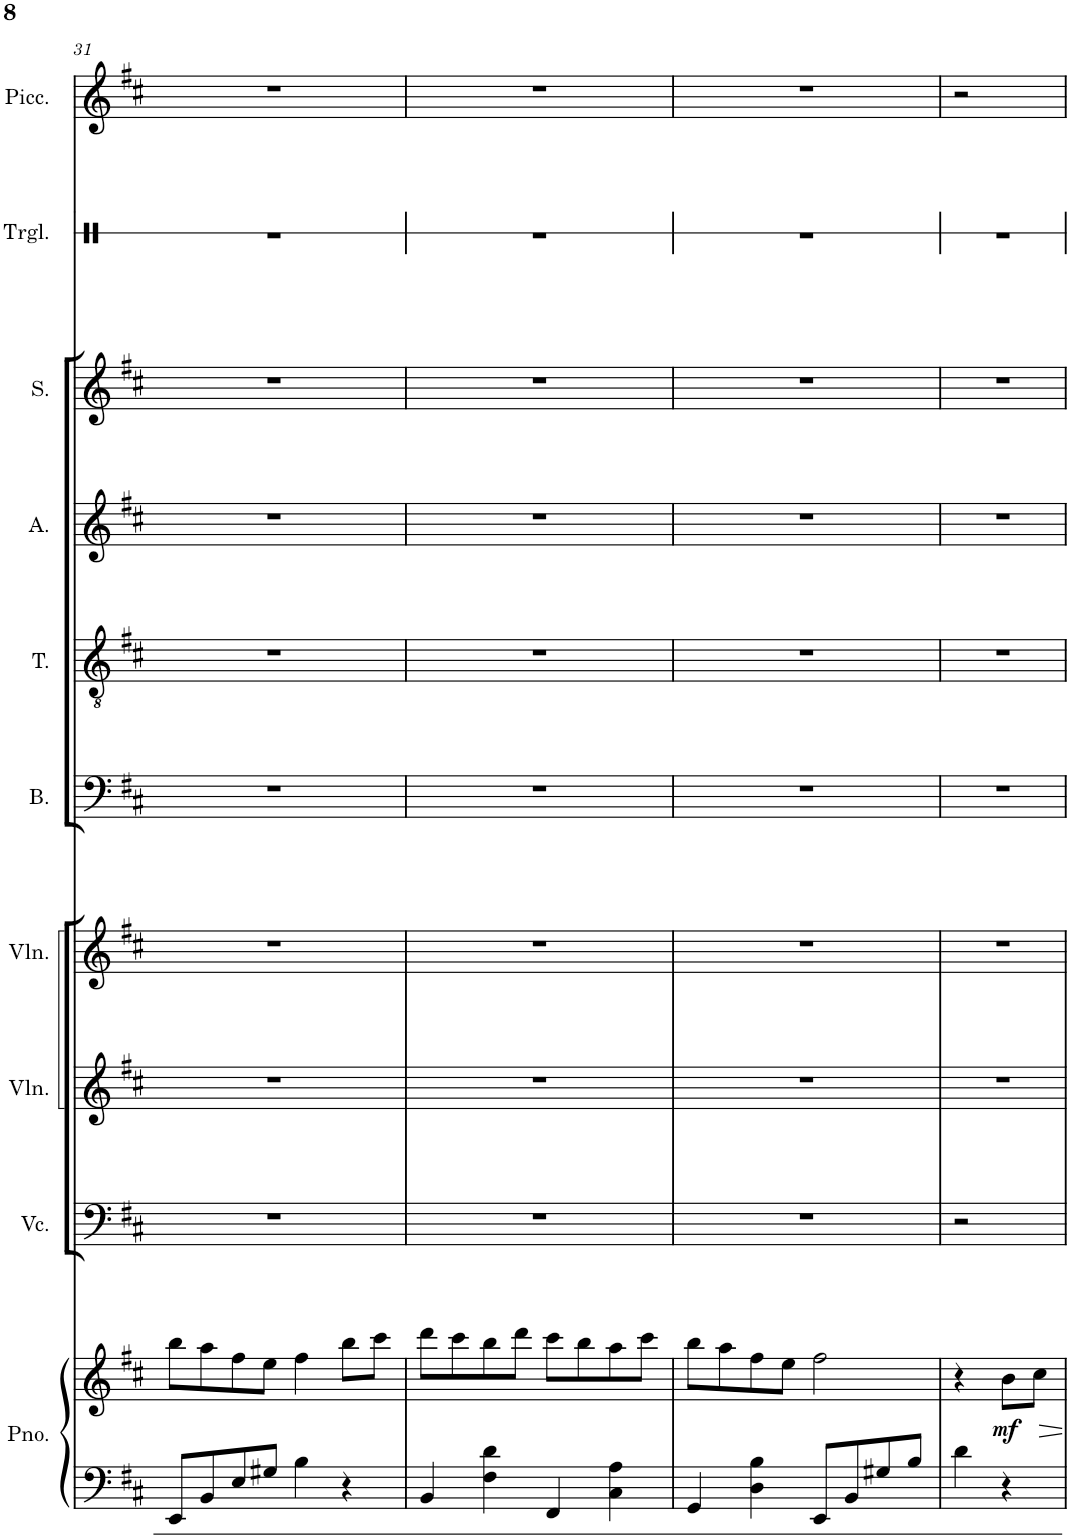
**kern	**kern	**dynam	**kern	**kern	**kern	**kern	**kern	**kern	**kern	**kern	**kern
*part10	*part10	*part10	*part9	*part8	*part7	*part6	*part5	*part4	*part3	*part2	*part1
*staff11	*staff10	*staff10/11	*staff9	*staff8	*staff7	*staff6	*staff5	*staff4	*staff3	*staff2	*staff1
*I"Piano	*	*	*I"Violoncello	*I"Violin	*I"Violin	*I"Bass	*I"Tenor	*I"Alto	*I"Soprano	*I"Triangle	*I"Piccolo
*I'Pno.	*	*	*I'Vc.	*I'Vln.	*I'Vln.	*I'B.	*I'T.	*I'A.	*I'S.	*I'Trgl.	*I'Picc.
!!LO:PB:g=z
*clefF4	*clefG2	*	*clefF4	*clefG2	*clefG2	*clefF4	*clefGv2	*clefG2	*clefG2	*clefX	*clefG2
*	*	*	*	*	*	*	*	*	*	*	*Trd-7c-12
*k[f#c#]	*k[f#c#]	*	*k[f#c#]	*k[f#c#]	*k[f#c#]	*k[f#c#]	*k[f#c#]	*k[f#c#]	*k[f#c#]	*k[]	*k[f#c#]
*M4/4	*M4/4	*	*M4/4	*M4/4	*M4/4	*M4/4	*M4/4	*M4/4	*M4/4	*M4/4	*M4/4
=31	=31	=31	=31	=31	=31	=31	=31	=31	=31	=31	=31
8EE/L	8bb\L	.	1r	1r	1r	1r	1r	1r	1r	1r	1r
8BB/	8aa\	.	.	.	.	.	.	.	.	.	.
8E/	8ff#\	.	.	.	.	.	.	.	.	.	.
8G#X/J	8ee\J	.	.	.	.	.	.	.	.	.	.
4B\	4ff#\	.	.	.	.	.	.	.	.	.	.
4r	8bb\L	.	.	.	.	.	.	.	.	.	.
.	8ccc#\J	.	.	.	.	.	.	.	.	.	.
=32	=32	=32	=32	=32	=32	=32	=32	=32	=32	=32	=32
4BB/	8ddd\L	.	1r	1r	1r	1r	1r	1r	1r	1r	1r
.	8ccc#\	.	.	.	.	.	.	.	.	.	.
4F#\ 4d\	8bb\	.	.	.	.	.	.	.	.	.	.
.	8ddd\J	.	.	.	.	.	.	.	.	.	.
4FF#/	8ccc#\L	.	.	.	.	.	.	.	.	.	.
.	8bb\	.	.	.	.	.	.	.	.	.	.
4C#\ 4A\	8aa\	.	.	.	.	.	.	.	.	.	.
.	8ccc#\J	.	.	.	.	.	.	.	.	.	.
=33	=33	=33	=33	=33	=33	=33	=33	=33	=33	=33	=33
4GG/	8bb\L	.	1r	1r	1r	1r	1r	1r	1r	1r	1r
.	8aa\	.	.	.	.	.	.	.	.	.	.
4D\ 4B\	8ff#\	.	.	.	.	.	.	.	.	.	.
.	8ee\J	.	.	.	.	.	.	.	.	.	.
8EE/L	2ff#\	.	.	.	.	.	.	.	.	.	.
8BB/	.	.	.	.	.	.	.	.	.	.	.
8G#X/	.	.	.	.	.	.	.	.	.	.	.
8B/J	.	.	.	.	.	.	.	.	.	.	.
=34	=34	=34	=34	=34	=34	=34	=34	=34	=34	=34	=34
4d\	4r	.	2r	1r	1r	1r	1r	1r	1r	1r	2r
!	!	!LO:DY:b	!	!	!	!	!	!	!	!	!
4r	8b\L	mf	.	.	.	.	.	.	.	.	.
.	8cc#\J	.	.	.	.	.	.	.	.	.	.
2ryy	2ryy	.	2ryy	.	.	.	.	.	.	.	2ryy
=	=	=	=	=	=	=	=	=	=	=	=
*-	*-	*-	*-	*-	*-	*-	*-	*-	*-	*-	*-
